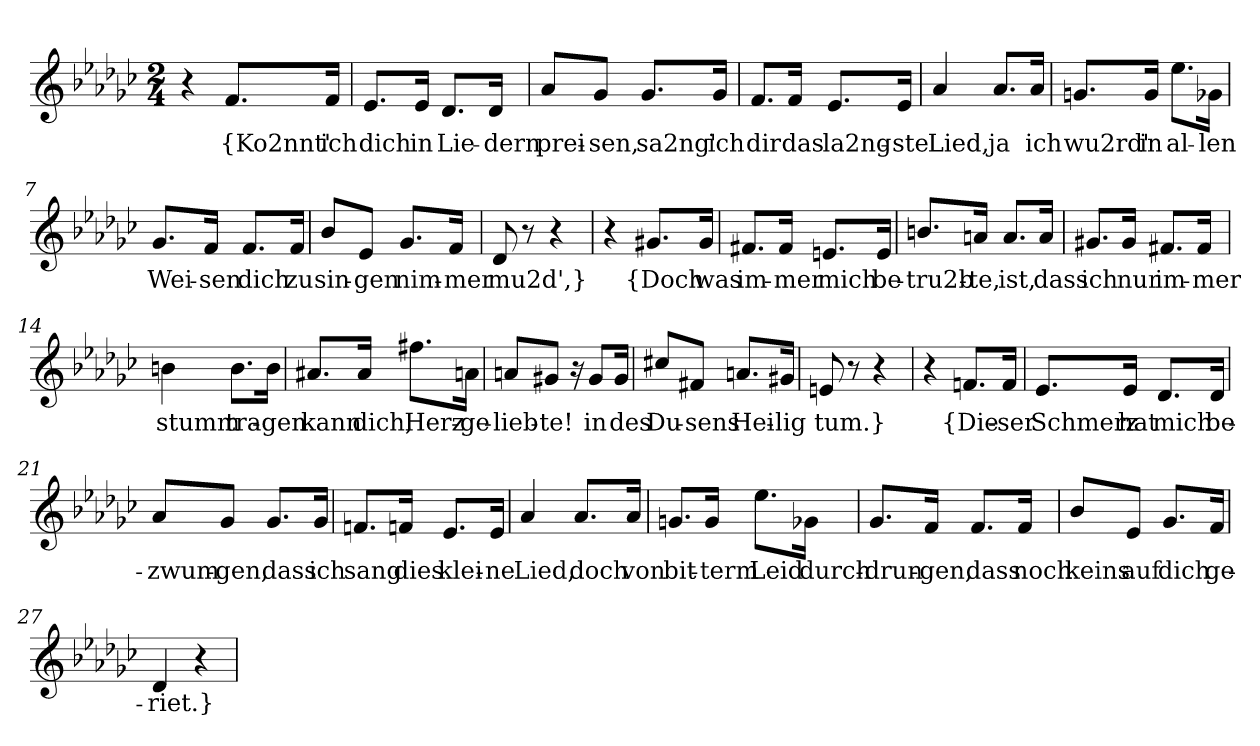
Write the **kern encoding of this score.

**kern	**text
*part1	*part1
*staff1	*staff1
*clefG2	*
*k[b-e-a-d-g-c-]	*
*M2/4	*
=1	=1
4r	.
!	!LO:LY:b
8.f/L	{Ko2nnt'
!	!LO:LY:b
16f/Jk	ich
=2	=2
!	!LO:LY:b
8.e-/L	dich
!	!LO:LY:b
16e-/Jk	in
!	!LO:LY:b
8.d-/L	Lie-
!	!LO:LY:b
16d-/Jk	-dern
=3	=3
!	!LO:LY:b
8a-/L	prei-
!	!LO:LY:b
8g-/J	-sen,
!	!LO:LY:b
8.g-/L	sa2ng'
!	!LO:LY:b
16g-/Jk	ich
=4	=4
!	!LO:LY:b
8.f/L	dir
!	!LO:LY:b
16f/Jk	das
!	!LO:LY:b
8.e-/L	la2ng-
!	!LO:LY:b
16e-/Jk	-ste
=5	=5
!	!LO:LY:b
4a-/	Lied,
!	!LO:LY:b
8.a-/L	ja
!	!LO:LY:b
16a-/Jk	ich
!!LO:LB:g=z
=6	=6
!	!LO:LY:b
8.gn/L	wu2rd'
!	!LO:LY:b
16g/Jk	in
!	!LO:LY:b
8.ee-\L	al-
!	!LO:LY:b
16g-X\Jk	-len
=7	=7
!	!LO:LY:b
8.g-/L	Wei-
!	!LO:LY:b
16f/Jk	-sen
!	!LO:LY:b
8.f/L	dich
!	!LO:LY:b
16f/Jk	zu
=8	=8
!	!LO:LY:b
8b-/L	sin-
!	!LO:LY:b
8e-/J	-gen
!	!LO:LY:b
8.g-/L	nim-
!	!LO:LY:b
16f/Jk	-mer
=9	=9
!	!LO:LY:b
8d-/	mu2d',}
8r	.
4r	.
=10	=10
4r	.
!	!LO:LY:b
8.g#X/L	{Doch
!	!LO:LY:b
16g#/Jk	was
=11	=11
!	!LO:LY:b
8.f#X/L	im-
!	!LO:LY:b
16f#/Jk	-mer
!	!LO:LY:b
8.en/L	mich
!	!LO:LY:b
16e/Jk	be-
!!LO:LB:g=z
=12	=12
!	!LO:LY:b
8.bn/L	tru2b-
!	!LO:LY:b
16an/Jk	-te,
!	!LO:LY:b
8.a/L	ist,
!	!LO:LY:b
16a/Jk	dass
=13	=13
!	!LO:LY:b
8.g#X/L	ich
!	!LO:LY:b
16g#/Jk	nur
!	!LO:LY:b
8.f#X/L	im-
!	!LO:LY:b
16f#/Jk	-mer
=14	=14
!	!LO:LY:b
4bn\	stumm
!	!LO:LY:b
8.b\L	tra-
!	!LO:LY:b
16b\Jk	-gen
=15	=15
!	!LO:LY:b
8.a#X/L	kann
!	!LO:LY:b
16a#/Jk	dich,
!	!LO:LY:b
8.ff#X\L	Herz-
!	!LO:LY:b
16an\Jk	-ge-
=16	=16
!	!LO:LY:b
8an/L	lieb-
!	!LO:LY:b
8g#X/J	-te!
16r	.
!	!LO:LY:b
8g#/L	in
!	!LO:LY:b
16g#/Jk	des
!!LO:LB:g=z
=17	=17
!	!LO:LY:b
8cc#X/L	Du-
!	!LO:LY:b
8f#X/J	-sens
!	!LO:LY:b
8.an/L	Hei-
!	!LO:LY:b
16g#X/Jk	-lig
=18	=18
!	!LO:LY:b
8en/	-tum.}
8r	.
4r	.
=19	=19
4r	.
!	!LO:LY:b
8.fn/L	{Die-
!	!LO:LY:b
16f/Jk	-ser
=20	=20
!	!LO:LY:b
8.e-/L	Schmerz
!	!LO:LY:b
16e-/Jk	hat
!	!LO:LY:b
8.d-/L	mich
!	!LO:LY:b
16d-/Jk	be-
=21	=21
!	!LO:LY:b
8a-/L	-zwum-
!	!LO:LY:b
8g-/J	-gen,
!	!LO:LY:b
8.g-/L	dass
!	!LO:LY:b
16g-/Jk	ich
!!LO:LB:g=z
=22	=22
!	!LO:LY:b
8.fn/L	sang
!	!LO:LY:b
16fn/Jk	dies
!	!LO:LY:b
8.e-/L	klei-
!	!LO:LY:b
16e-/Jk	-ne
=23	=23
!	!LO:LY:b
4a-/	Lied,
!	!LO:LY:b
8.a-/L	doch
!	!LO:LY:b
16a-/Jk	von
=24	=24
!	!LO:LY:b
8.gn/L	bit-
!	!LO:LY:b
16g/Jk	-term
!	!LO:LY:b
8.ee-\L	Leid
!	!LO:LY:b
16g-X\Jk	durch-
=25	=25
!	!LO:LY:b
8.g-/L	-drun-
!	!LO:LY:b
16f/Jk	-gen,
!	!LO:LY:b
8.f/L	dass
!	!LO:LY:b
16f/Jk	noch
=26	=26
!	!LO:LY:b
8b-/L	keins
!	!LO:LY:b
8e-/J	auf
!	!LO:LY:b
8.g-/L	dich
!	!LO:LY:b
16f/Jk	ge-
!!LO:LB:g=z
=27	=27
!	!LO:LY:b
4d-/	-riet.}
4r	.
=	=
*-	*-
